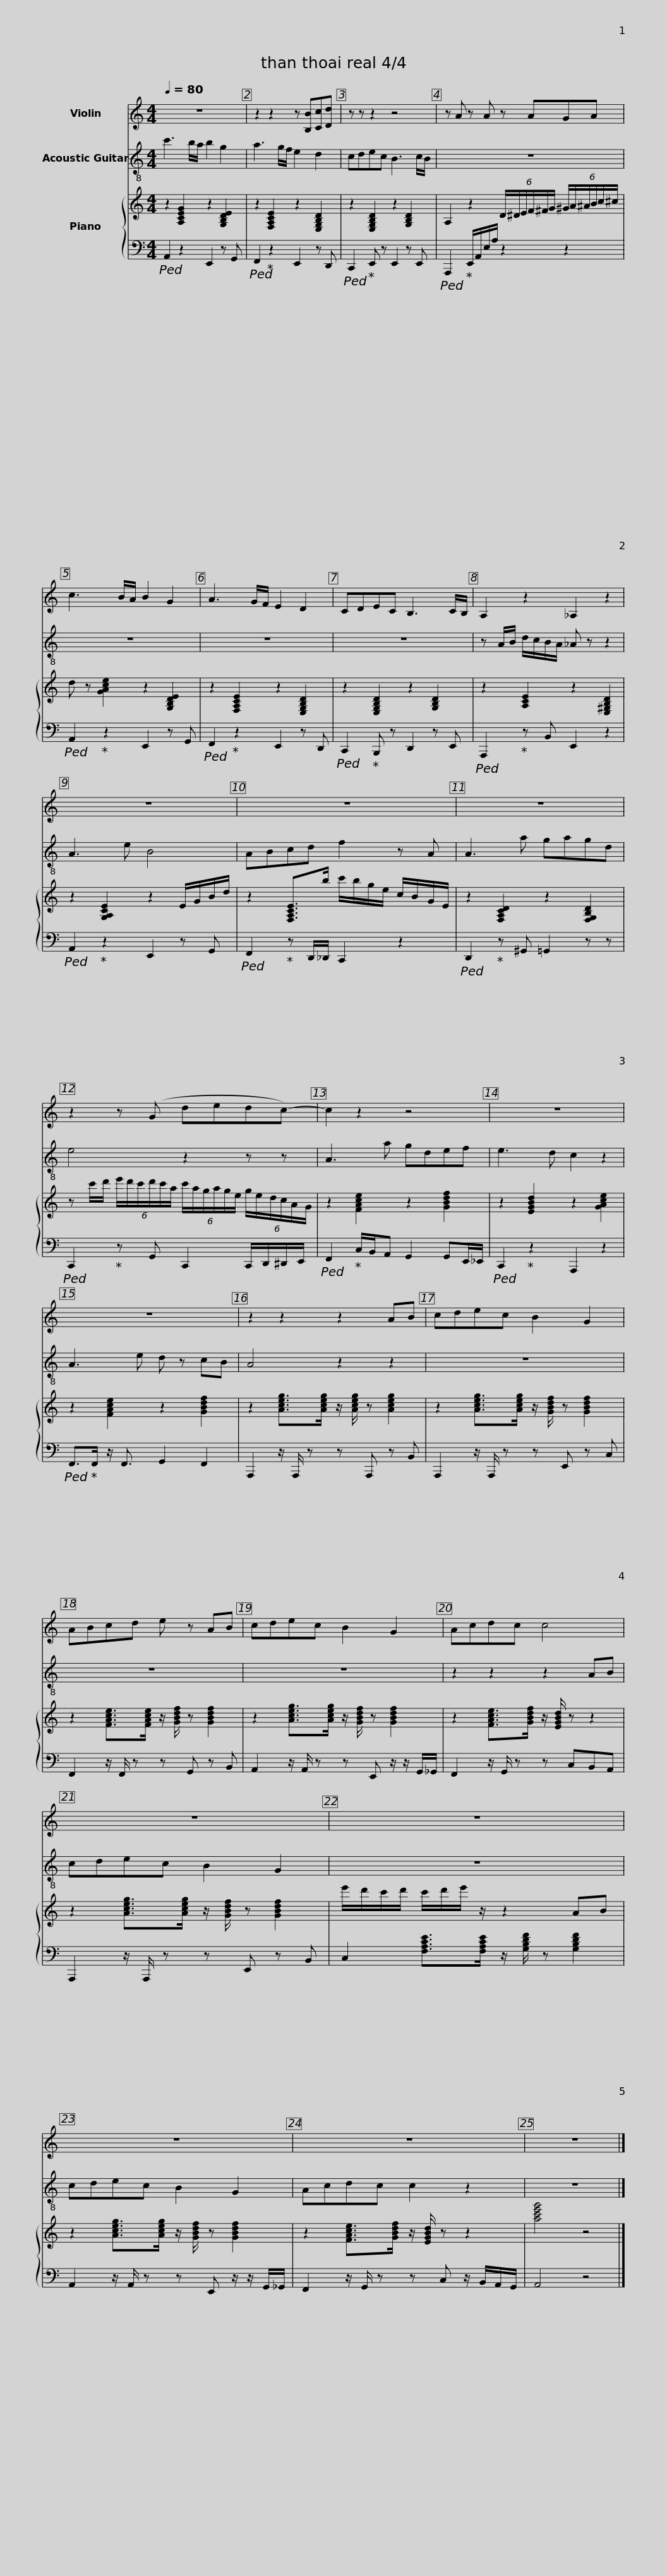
X:1
%%score 1 2 { 3 | 4 }
L:1/8
Q:1/4=80
M:4/4
I:linebreak $
K:C
V:1 treble
V:2 treble-8
V:3 treble
V:4 bass
V:1
 z8 | z2 z2 z [B,B][Cc][Dd] | z z z2 z4 |$ z A z A z AGA | c3 B/A/ B2 G2 | %5
 A3 G/F/ E2 D2 |$ CDEC B,3 C/B,/ | A,2 z2 _A,2 z2 | z8 | z8 |$ %10
 z8 | z2 z (G dedc-) | c2 z2 z4 |$ z8 | z8 | %15
 z2 z2 z2 AB | cdec B2 G2 |$ ABcd e z AB | cdec B2 G2 | Acdc c4 |$ %20
 z8 | z8 | z8 |$ z8 | z8 |] %25
V:2
 c'3 b/a/ b2 g2 | a3 g/f/ e2 d2 | cdec B3 c/B/ |$ z8 | z8 | %5
 z8 |$ z8 | z A/B/ d/c/B/A/ _A z z2 | A3 e B4 | ABcd f2 z A |$ %10
 A3 a gagd | e4 z2 z z | A3 a gdef |$ e3 d c2 z2 | A3 e d z cB | %15
 A4 z2 z2 | z8 |$ z8 | z8 | z2 z2 z2 AB |$ %20
 cdec B2 G2 | z8 | cdec B2 G2 |$ Acdc c2 z2 | z8 |] %25
V:3
 z2 [A,CEG]2 z2 [G,B,DE]2 | z2 [F,A,CE]2 z2 [E,G,B,D]2 | z2 [E,G,B,D]2 z2 [G,B,D]2 |$ A,2 z2 (6:4:6D/^D/E/F/^F/G/ (6:4:6^G/A/^A/B/c/^c/ | d z [GAce]2 z2 [G,B,DE]2 | %5
 z2 [F,A,CE]2 z2 [E,G,B,D]2 |$ z2 [E,G,B,D]2 z2 [G,B,D]2 | z2 [A,CE]2 z2 [E,^G,B,D]2 | z2 [G,A,CE]2 z2 E/G/B/d/ | z2 [F,A,CE]>b c'/b/g/e/ c/B/G/E/ |$ %10
 z2 [F,A,CD]2 z2 [F,G,B,D]2 | z c'/d'/ (6:4:6e'/d'/c'/d'/c'/a/ (6:4:6c'/a/g/a/g/e/ (6:4:6g/e/d/c/A/G/ | z2 [FAce]2 z2 [GBdf]2 |$ z2 [EGBd]2 z2 [GAce]2 | z2 [FAce]2 z2 [GBdf]2 | %15
 z2 [Aceg]>[Aceg] z/ [Aceg]/ z [Aceg]2 | z2 [Aceg]>[Aceg] z/ [GBdf]/ z [GBdf]2 |$ z2 [FAce]>[FAce] z/ [GBdf]/ z [GBdf]2 | z2 [Aceg]>[Aceg] z/ [GBdf]/ z [GBdf]2 | z2 [FAce]>[GBdf] z/ [EGBd]/ z z2 |$ %20
 z2 [Aceg]>[Aceg] z/ [GBdf]/ z [GBdf]2 | e'/d'/c'/d'/ c'/d'/e'/ z/ z2 AB | z2 [Aceg]>[Aceg] z/ [GBdf]/ z [GBdf]2 |$ z2 [FAce]>[GBdf] z/ [EGBd]/ z z2 | [ac'e'g']4 z4 |] %25
V:4
!ped! A,,2 z2 E,,2 z G,, |!ped! F,,2!ped-up! z2 E,,2 z D,, |!ped! C,,2!ped-up! E,, z E,,2 z E,, |$!ped! A,,,2!ped-up! E,,/A,,/E,/A,/ z2 z2 |!ped! A,,2!ped-up! z2 E,,2 z G,, | %5
!ped! F,,2!ped-up! z2 E,,2 z D,, |$!ped! C,,2!ped-up! B,,, z D,,2 z E,, |!ped! A,,,2!ped-up! z B,, E,,2 z2 |!ped! A,,2!ped-up! z2 E,,2 z G,, |!ped! F,,2!ped-up! z D,,/_D,,/ C,,2 z2 |$ %10
!ped! D,,2!ped-up! z ^G,, =G,,2 z z |!ped! C,,2!ped-up! z G,, C,,2 C,,/D,,/^D,,/E,,/ |!ped! F,,2!ped-up! C,/B,,/A,, G,,2 G,,E,,/_E,,/ |$!ped! C,,2!ped-up! z2 A,,,2 z2 |!ped! F,,>!ped-up!F,, z/ F,,3/2 G,,2 F,,2 | %15
 A,,,2 z/ A,,,/ z z A,,, z B,, | A,,,2 z/ A,,,/ z z E,, z C, |$ F,,2 z/ F,,/ z z G,, z B,, | A,,2 z/ A,,/ z z E,, z/ z/ G,,/_G,,/ | F,,2 z/ G,,/ z z C,B,,A,, |$ %20
 A,,,2 z/ A,,,/ z z E,, z B,, | C,2 [F,A,CE]>[F,A,CE] z/ [G,B,DF]/ z [G,B,DF]2 | A,,2 z/ A,,/ z z E,, z/ z/ G,,/_G,,/ |$ F,,2 z/ G,,/ z z C, z/ B,,/A,,/G,,/ | A,,4 z4 |] %25
